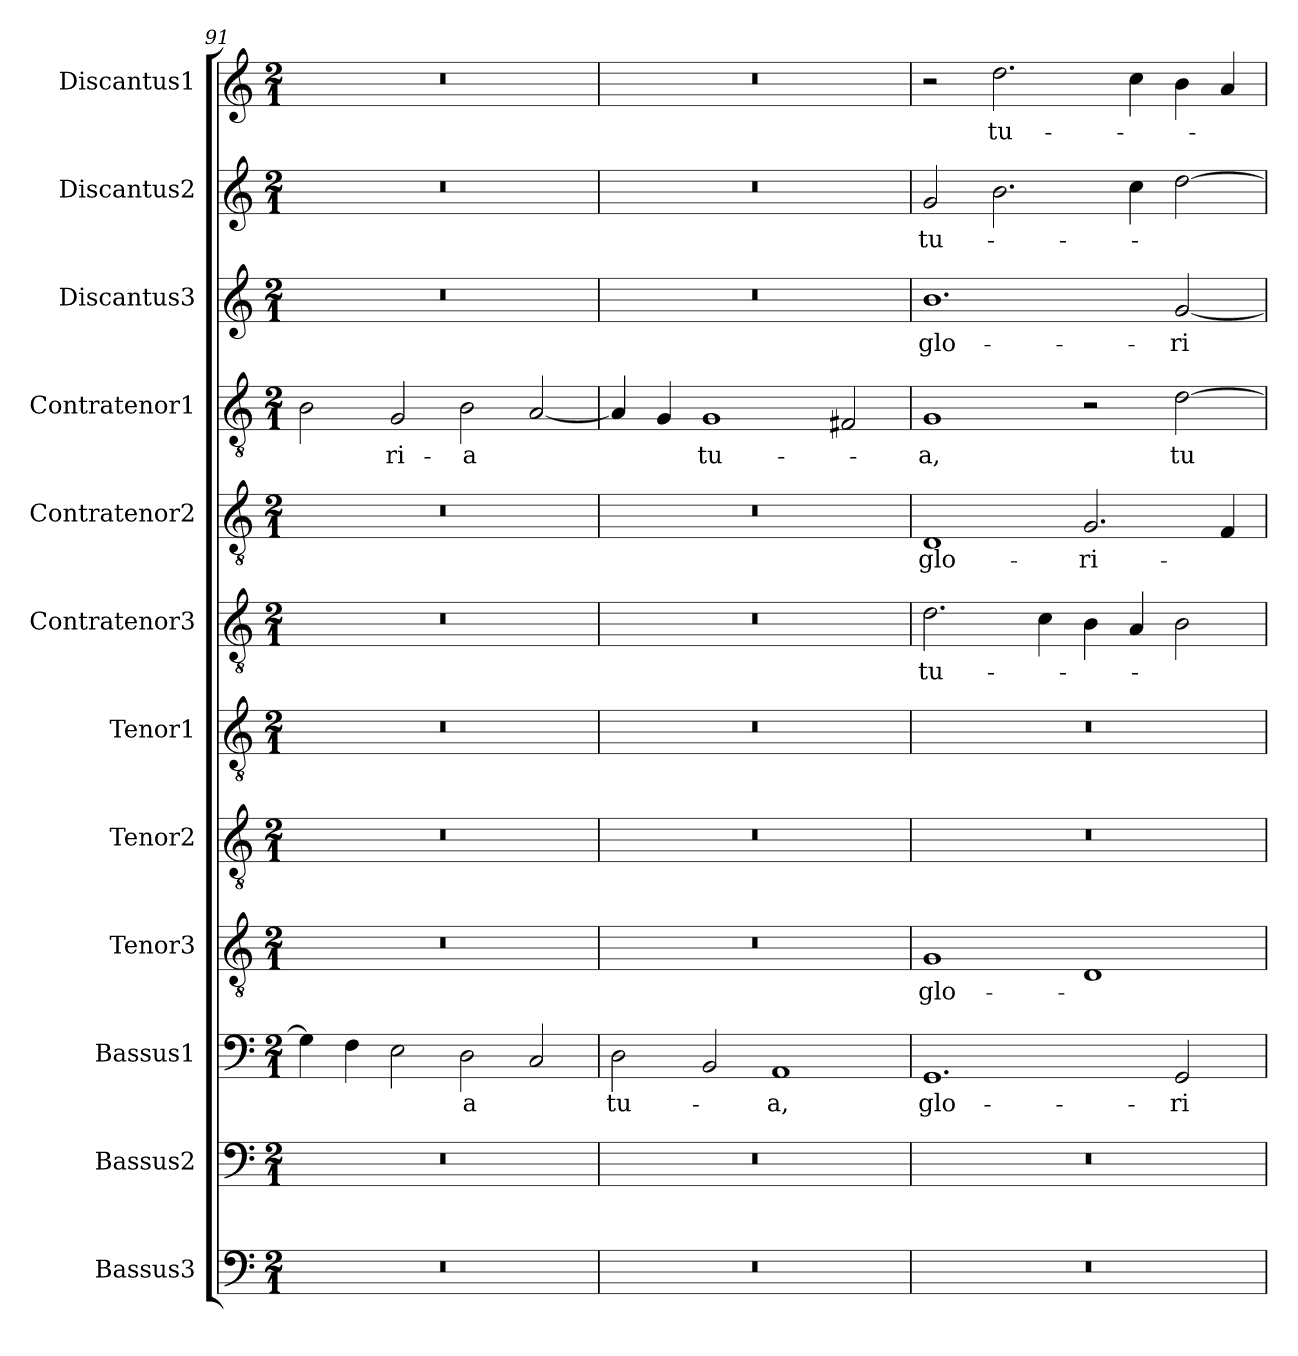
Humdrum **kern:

**kern	**kern	**kern	**text	**kern	**text	**kern	**kern	**kern	**text	**kern	**text	**kern	**text	**kern	**text	**kern	**text	**kern	**text
*part12	*part11	*part10	*part10	*part9	*part9	*part8	*part7	*part6	*part6	*part5	*part5	*part4	*part4	*part3	*part3	*part2	*part2	*part1	*part1
*staff12	*staff11	*staff10	*staff10	*staff9	*staff9	*staff8	*staff7	*staff6	*staff6	*staff5	*staff5	*staff4	*staff4	*staff3	*staff3	*staff2	*staff2	*staff1	*staff1
*I"Bassus3	*I"Bassus2	*I"Bassus1	*	*I"Tenor3	*	*I"Tenor2	*I"Tenor1	*I"Contratenor3	*	*I"Contratenor2	*	*I"Contratenor1	*	*I"Discantus3	*	*I"Discantus2	*	*I"Discantus1	*
*I'B3	*I'B2	*I'B1	*	*I'T3	*	*I'T2	*I'T1	*I'Ct3	*	*I'Ct2	*	*I'Ct1	*	*I'D3	*	*I'D2	*	*I'D1	*
*clefF4	*clefF4	*clefF4	*	*clefGv2	*	*clefGv2	*clefGv2	*clefGv2	*	*clefGv2	*	*clefGv2	*	*clefG2	*	*clefG2	*	*clefG2	*
*k[]	*k[]	*k[]	*	*k[]	*	*k[]	*k[]	*k[]	*	*k[]	*	*k[]	*	*k[]	*	*k[]	*	*k[]	*
*M2/1	*M2/1	*M2/1	*	*M2/1	*	*M2/1	*M2/1	*M2/1	*	*M2/1	*	*M2/1	*	*M2/1	*	*M2/1	*	*M2/1	*
=91	=91	=91	=91	=91	=91	=91	=91	=91	=91	=91	=91	=91	=91	=91	=91	=91	=91	=91	=91
0r	0r	4G\]	.	0r	.	0r	0r	0r	.	0r	.	2B\	.	0r	.	0r	.	0r	.
.	.	4F\	.	.	.	.	.	.	.	.	.	.	.	.	.	.	.	.	.
.	.	2E\	.	.	.	.	.	.	.	.	.	2G/	-ri-	.	.	.	.	.	.
.	.	2D\	-a	.	.	.	.	.	.	.	.	2B\	-a	.	.	.	.	.	.
.	.	2C/	.	.	.	.	.	.	.	.	.	[2A/	.	.	.	.	.	.	.
=92	=92	=92	=92	=92	=92	=92	=92	=92	=92	=92	=92	=92	=92	=92	=92	=92	=92	=92	=92
0r	0r	2D\	tu-	0r	.	0r	0r	0r	.	0r	.	4A/]	.	0r	.	0r	.	0r	.
.	.	.	.	.	.	.	.	.	.	.	.	4G/	.	.	.	.	.	.	.
.	.	2BB/	.	.	.	.	.	.	.	.	.	1G/	tu-	.	.	.	.	.	.
.	.	1AA/	-a,	.	.	.	.	.	.	.	.	.	.	.	.	.	.	.	.
.	.	.	.	.	.	.	.	.	.	.	.	2F#X/	.	.	.	.	.	.	.
=93	=93	=93	=93	=93	=93	=93	=93	=93	=93	=93	=93	=93	=93	=93	=93	=93	=93	=93	=93
0r	0r	1.GG/	glo-	1G/	glo-	0r	0r	2.d\	tu-	1D/	glo-	1G/	-a,	1.b\	glo-	2g/	tu-	2r	.
.	.	.	.	.	.	.	.	.	.	.	.	.	.	.	.	2.b\	.	2.dd\	tu-
.	.	.	.	.	.	.	.	4c\	.	.	.	.	.	.	.	.	.	.	.
.	.	.	.	1D/	.	.	.	4B\	.	2.G/	-ri-	2r	.	.	.	.	.	.	.
.	.	.	.	.	.	.	.	4A/	.	.	.	.	.	.	.	4cc\	.	4cc\	.
.	.	2GG/	-ri-	.	.	.	.	2B\	.	.	.	[2d\	tu-	[2g/	-ri-	[2dd\	.	4b\	.
.	.	.	.	.	.	.	.	.	.	4F/	.	.	.	.	.	.	.	4a/	.
=	=	=	=	=	=	=	=	=	=	=	=	=	=	=	=	=	=	=	=
*-	*-	*-	*-	*-	*-	*-	*-	*-	*-	*-	*-	*-	*-	*-	*-	*-	*-	*-	*-
